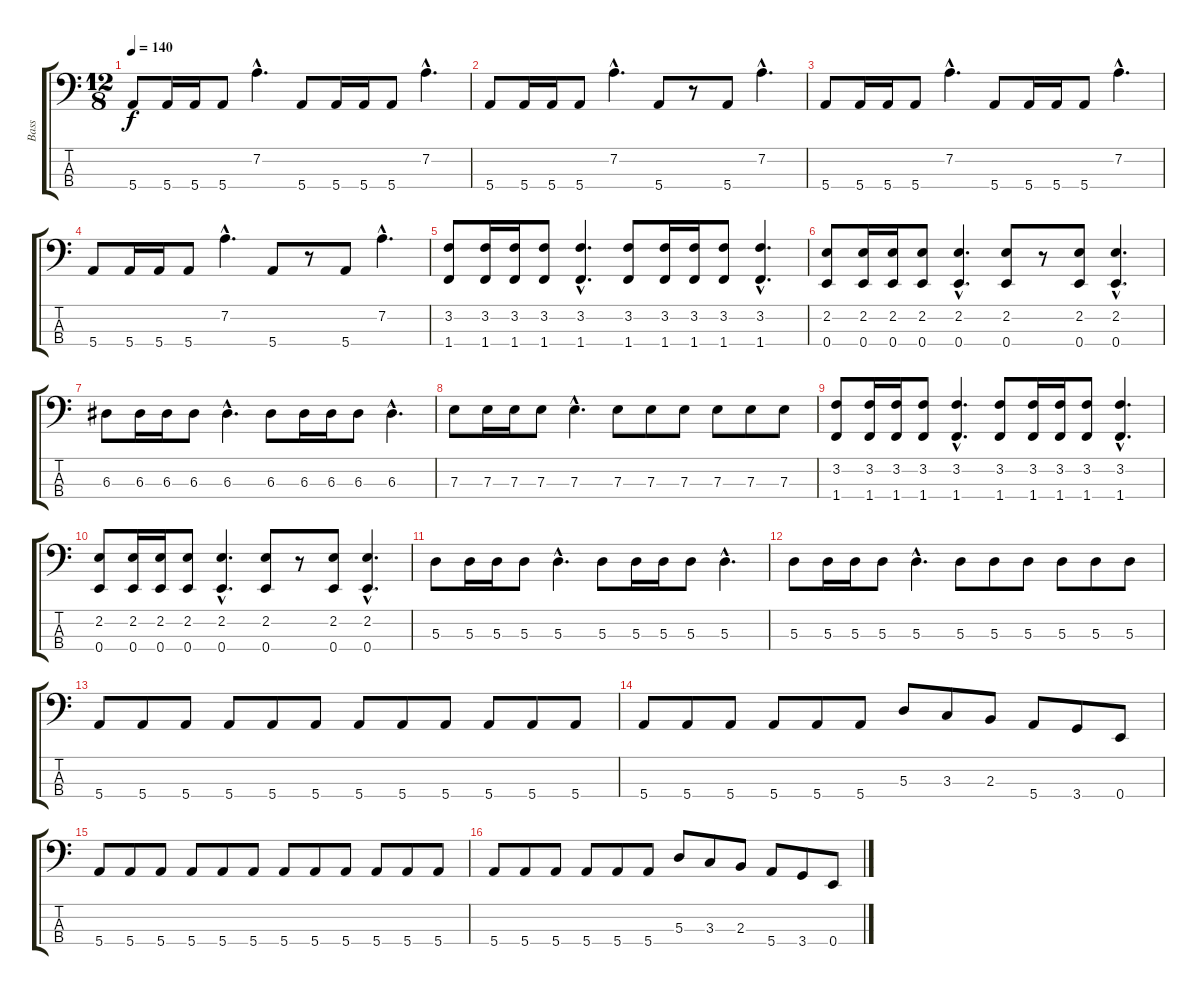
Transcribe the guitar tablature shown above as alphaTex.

\track ("Bass" "Bass") {instrument electricbasspick}
\staff {score tabs}
\tuning (G2 D2 A1 E1) {hide}
\ts (12 8)
\tempo 140
\clef f4
\ks c
5.4.8{dy f} 5.4.16 5.4.16 5.4.8 7.2{hac}.4{d} 5.4.8 5.4.16 5.4.16 5.4.8 7.2{hac}.4{d} |
5.4.8 5.4.16 5.4.16 5.4.8 7.2{hac}.4{d} 5.4.8 r.8 5.4.8 7.2{hac}.4{d} |
5.4.8 5.4.16 5.4.16 5.4.8 7.2{hac}.4{d} 5.4.8 5.4.16 5.4.16 5.4.8 7.2{hac}.4{d} |
5.4.8 5.4.16 5.4.16 5.4.8 7.2{hac}.4{d} 5.4.8 r.8 5.4.8 7.2{hac}.4{d} |
(3.2 1.4).8 (3.2 1.4).16 (3.2 1.4).16 (3.2 1.4).8 (3.2{hac} 1.4{hac}).4{d} (3.2 1.4).8 (3.2 1.4).16 (3.2 1.4).16 (3.2 1.4).8 (3.2{hac} 1.4{hac}).4{d} |
(2.2 0.4).8 (2.2 0.4).16 (2.2 0.4).16 (2.2 0.4).8 (2.2{hac} 0.4{hac}).4{d} (2.2 0.4).8 r.8 (2.2 0.4).8 (2.2{hac} 0.4{hac}).4{d} |
6.3.8 6.3.16 6.3.16 6.3.8 6.3{hac}.4{d} 6.3.8 6.3.16 6.3.16 6.3.8 6.3{hac}.4{d} |
7.3.8 7.3.16 7.3.16 7.3.8 7.3{hac}.4{d} 7.3.8 7.3.8 7.3.8 7.3.8 7.3.8 7.3.8 |
(3.2 1.4).8 (3.2 1.4).16 (3.2 1.4).16 (3.2 1.4).8 (3.2{hac} 1.4{hac}).4{d} (3.2 1.4).8 (3.2 1.4).16 (3.2 1.4).16 (3.2 1.4).8 (3.2{hac} 1.4{hac}).4{d} |
(2.2 0.4).8 (2.2 0.4).16 (2.2 0.4).16 (2.2 0.4).8 (2.2{hac} 0.4{hac}).4{d} (2.2 0.4).8 r.8 (2.2 0.4).8 (2.2{hac} 0.4{hac}).4{d} |
5.3.8 5.3.16 5.3.16 5.3.8 5.3{hac}.4{d} 5.3.8 5.3.16 5.3.16 5.3.8 5.3{hac}.4{d} |
5.3.8 5.3.16 5.3.16 5.3.8 5.3{hac}.4{d} 5.3.8 5.3.8 5.3.8 5.3.8 5.3.8 5.3.8 |
5.4.8 5.4.8 5.4.8 5.4.8 5.4.8 5.4.8 5.4.8 5.4.8 5.4.8 5.4.8 5.4.8 5.4.8 |
5.4.8 5.4.8 5.4.8 5.4.8 5.4.8 5.4.8 5.3.8 3.3.8 2.3.8 5.4.8 3.4.8 0.4.8 |
5.4.8 5.4.8 5.4.8 5.4.8 5.4.8 5.4.8 5.4.8 5.4.8 5.4.8 5.4.8 5.4.8 5.4.8 |
5.4.8 5.4.8 5.4.8 5.4.8 5.4.8 5.4.8 5.3.8 3.3.8 2.3.8 5.4.8 3.4.8 0.4.8
